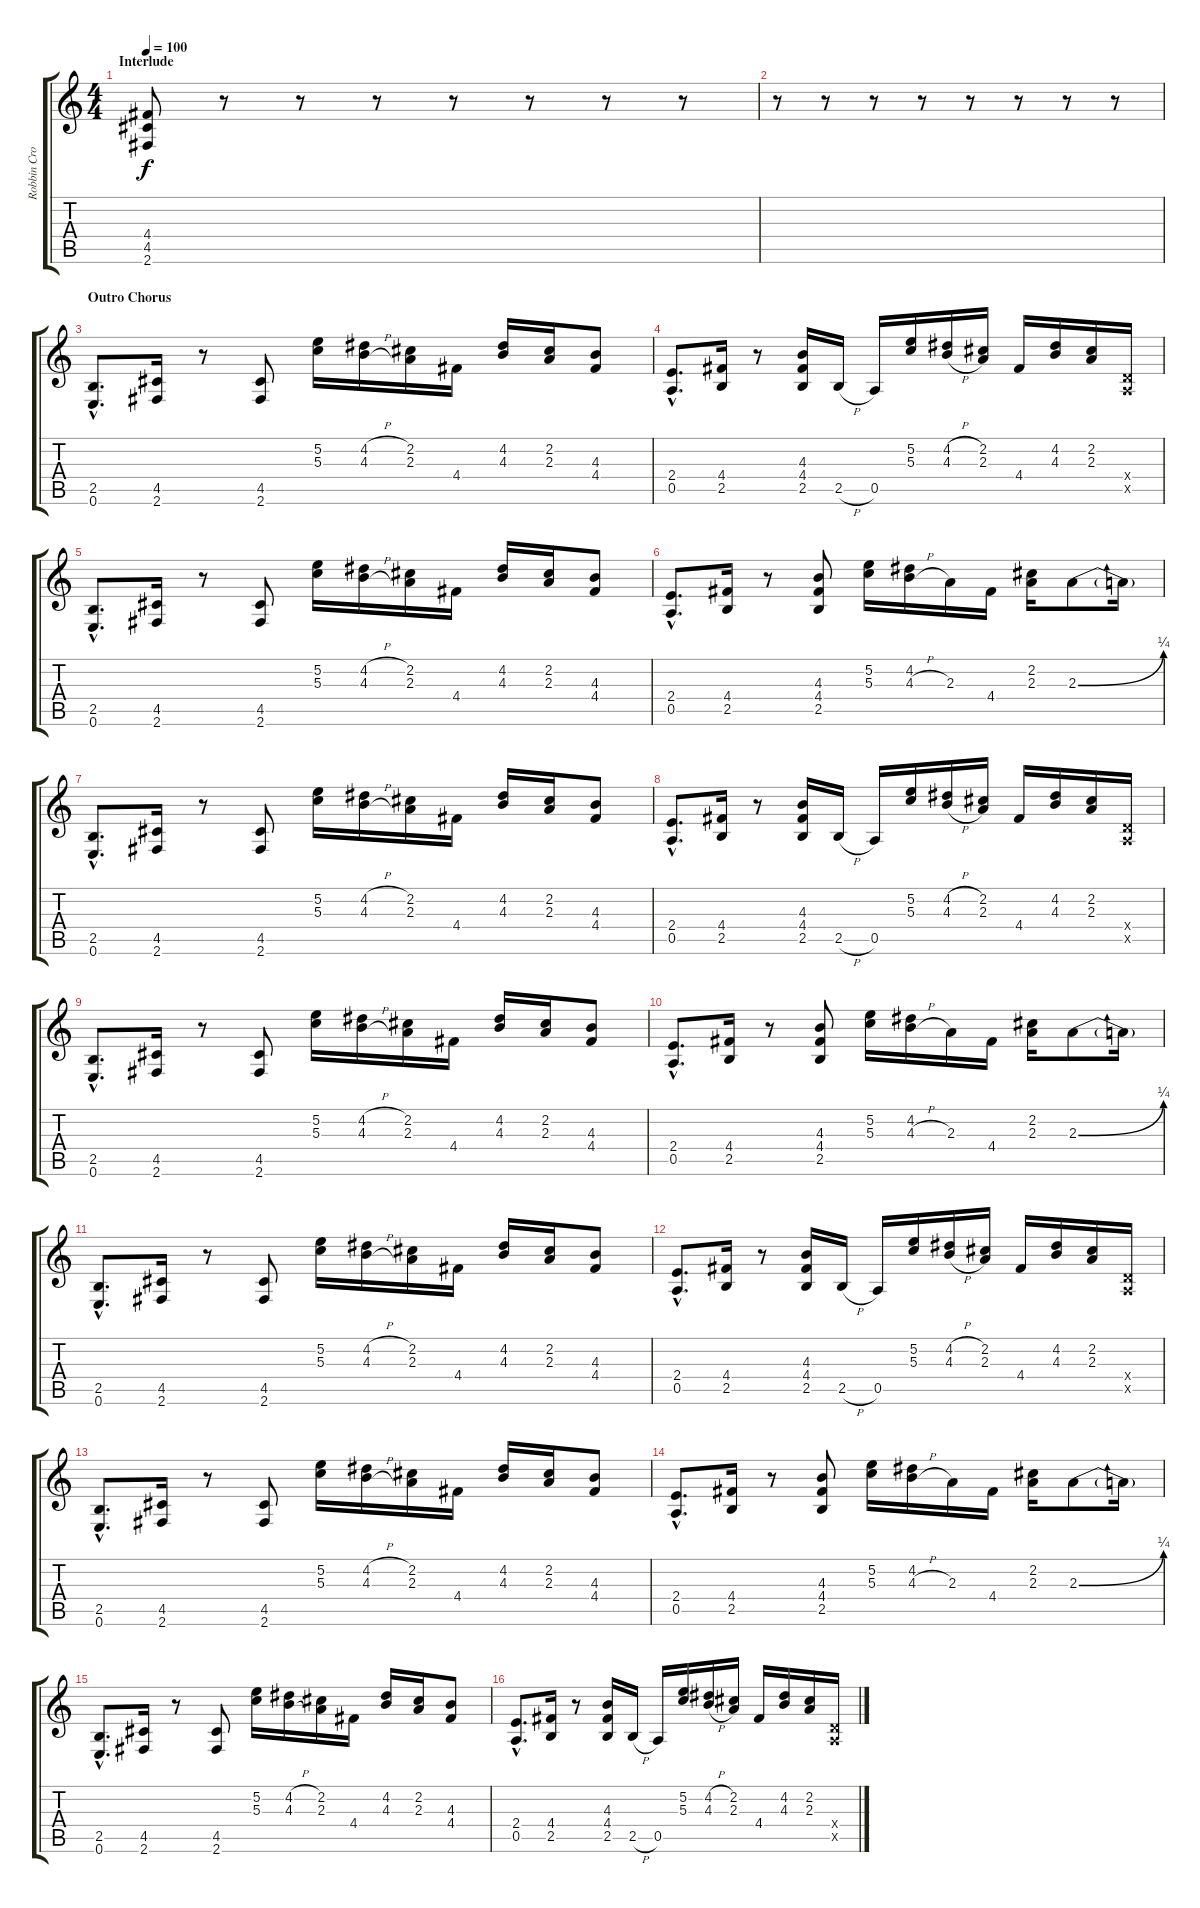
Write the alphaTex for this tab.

\track ("Robbin Crosby (R.I.P)  - Rhythm Guitar" "Robbin Cro") {instrument distortionguitar}
\staff {score tabs}
\tuning (E4 B3 G3 D3 A2 E2) {hide}
\ts (4 4)
\section ("" "Interlude")
\tempo 100
\clef g2
\ks c
(4.4 4.5 2.6).8{dy f} r.8 r.8 r.8 r.8 r.8 r.8 r.8 |
r.8 r.8 r.8 r.8 r.8 r.8 r.8 r.8 |
\section ("" "Outro Chorus")
(2.5{hac} 0.6{hac}).8{d} (4.5 2.6).16 r.8 (4.5 2.6).8 (5.2 5.3).16 (4.2{h} 4.3{h}).16 (2.2 2.3).16 4.4.16 (4.2 4.3).16 (2.2 2.3).16 (4.3 4.4).8 |
(2.4{hac} 0.5{hac}).8{d} (4.4 2.5).16 r.8 (4.3 4.4 2.5).16 2.5{h}.16 0.5.16 (5.2 5.3).16 (4.2{h} 4.3{h}).16 (2.2 2.3).16 4.4.16 (4.2 4.3).16 (2.2 2.3).16 (0.4{x} 0.5{x}).16 |
(2.5{hac} 0.6{hac}).8{d} (4.5 2.6).16 r.8 (4.5 2.6).8 (5.2 5.3).16 (4.2{h} 4.3{h}).16 (2.2 2.3).16 4.4.16 (4.2 4.3).16 (2.2 2.3).16 (4.3 4.4).8 |
(2.4{hac} 0.5{hac}).8{d} (4.4 2.5).16 r.8 (4.3 4.4 2.5).8 (5.2 5.3).16 (4.2 4.3{h}).16 2.3.16 4.4.16 (2.2 2.3).16 2.3{be (bend 0 0 60 1)}.8 2.3{t}.16 |
(2.5{hac} 0.6{hac}).8{d} (4.5 2.6).16 r.8 (4.5 2.6).8 (5.2 5.3).16 (4.2{h} 4.3{h}).16 (2.2 2.3).16 4.4.16 (4.2 4.3).16 (2.2 2.3).16 (4.3 4.4).8 |
(2.4{hac} 0.5{hac}).8{d} (4.4 2.5).16 r.8 (4.3 4.4 2.5).16 2.5{h}.16 0.5.16 (5.2 5.3).16 (4.2{h} 4.3{h}).16 (2.2 2.3).16 4.4.16 (4.2 4.3).16 (2.2 2.3).16 (0.4{x} 0.5{x}).16 |
(2.5{hac} 0.6{hac}).8{d} (4.5 2.6).16 r.8 (4.5 2.6).8 (5.2 5.3).16 (4.2{h} 4.3{h}).16 (2.2 2.3).16 4.4.16 (4.2 4.3).16 (2.2 2.3).16 (4.3 4.4).8 |
(2.4{hac} 0.5{hac}).8{d} (4.4 2.5).16 r.8 (4.3 4.4 2.5).8 (5.2 5.3).16 (4.2 4.3{h}).16 2.3.16 4.4.16 (2.2 2.3).16 2.3{be (bend 0 0 60 1)}.8 2.3{t}.16 |
(2.5{hac} 0.6{hac}).8{d} (4.5 2.6).16 r.8 (4.5 2.6).8 (5.2 5.3).16 (4.2{h} 4.3{h}).16 (2.2 2.3).16 4.4.16 (4.2 4.3).16 (2.2 2.3).16 (4.3 4.4).8 |
(2.4{hac} 0.5{hac}).8{d} (4.4 2.5).16 r.8 (4.3 4.4 2.5).16 2.5{h}.16 0.5.16 (5.2 5.3).16 (4.2{h} 4.3{h}).16 (2.2 2.3).16 4.4.16 (4.2 4.3).16 (2.2 2.3).16 (0.4{x} 0.5{x}).16 |
(2.5{hac} 0.6{hac}).8{d} (4.5 2.6).16 r.8 (4.5 2.6).8 (5.2 5.3).16 (4.2{h} 4.3{h}).16 (2.2 2.3).16 4.4.16 (4.2 4.3).16 (2.2 2.3).16 (4.3 4.4).8 |
(2.4{hac} 0.5{hac}).8{d} (4.4 2.5).16 r.8 (4.3 4.4 2.5).8 (5.2 5.3).16 (4.2 4.3{h}).16 2.3.16 4.4.16 (2.2 2.3).16 2.3{be (bend 0 0 60 1)}.8 2.3{t}.16 |
(2.5{hac} 0.6{hac}).8{d} (4.5 2.6).16 r.8 (4.5 2.6).8 (5.2 5.3).16 (4.2{h} 4.3{h}).16 (2.2 2.3).16 4.4.16 (4.2 4.3).16 (2.2 2.3).16 (4.3 4.4).8 |
(2.4{hac} 0.5{hac}).8{d} (4.4 2.5).16 r.8 (4.3 4.4 2.5).16 2.5{h}.16 0.5.16 (5.2 5.3).16 (4.2{h} 4.3{h}).16 (2.2 2.3).16 4.4.16 (4.2 4.3).16 (2.2 2.3).16 (0.4{x} 0.5{x}).16
